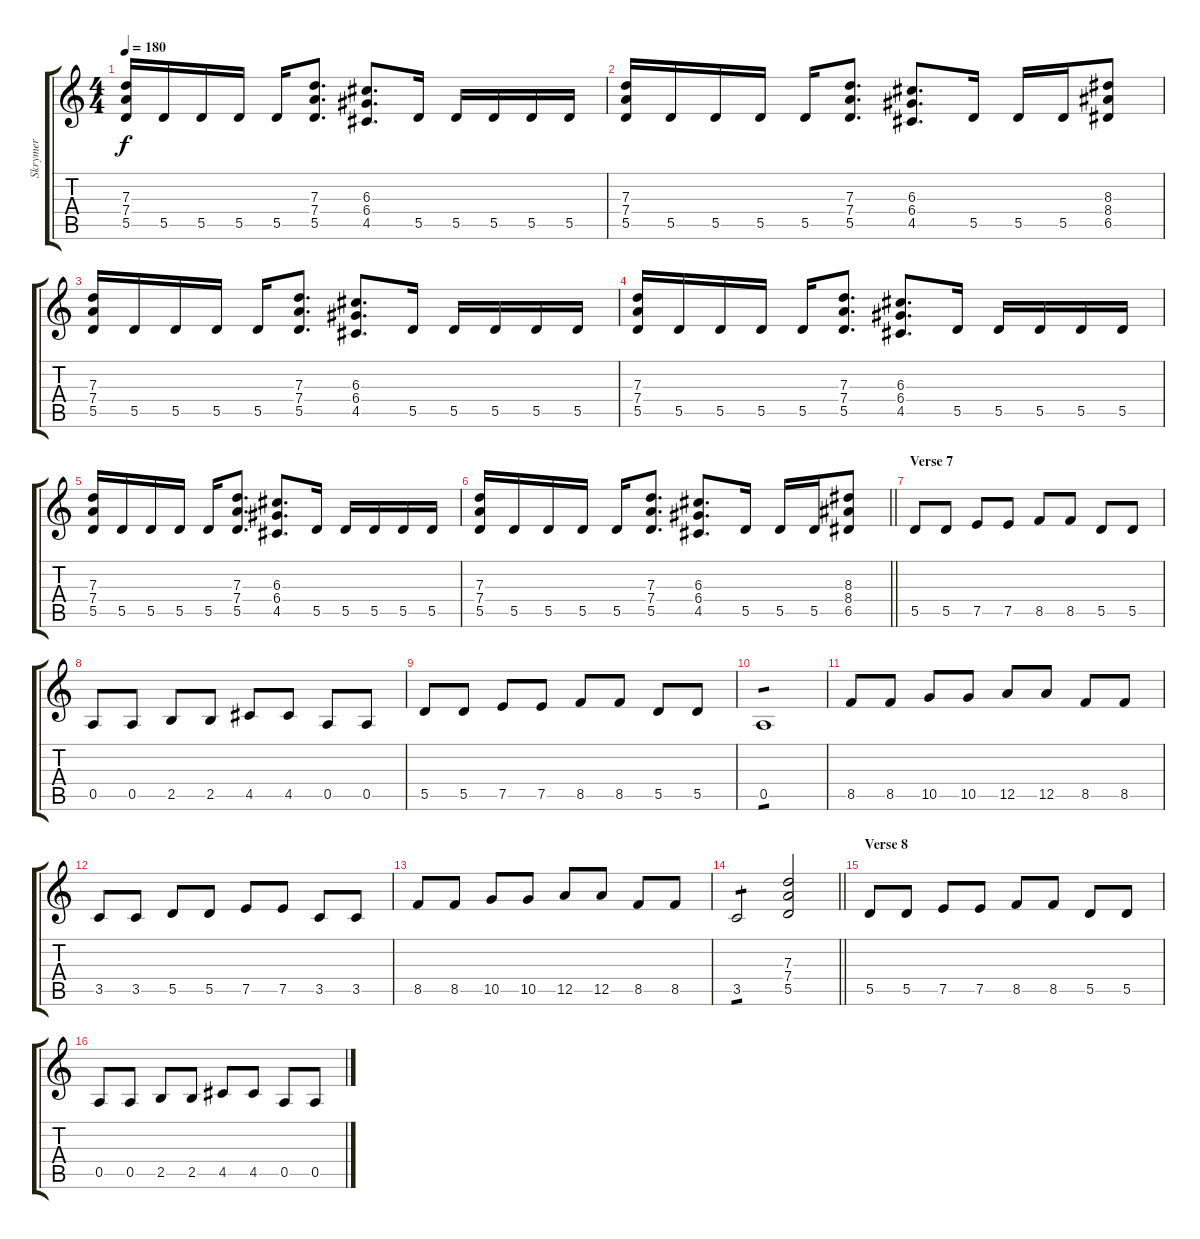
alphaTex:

\track ("Skrymer" "Skrymer") {instrument distortionguitar}
\staff {score tabs}
\tuning (E4 B3 G3 D3 A2 E2) {hide}
\ts (4 4)
\tempo 180
\clef g2
\ks c
(7.3 7.4 5.5).16{dy f} 5.5.16 5.5.16 5.5.16 5.5.16 (7.3 7.4 5.5).8{d} (6.3 6.4 4.5).8{d} 5.5.16 5.5.16 5.5.16 5.5.16 5.5.16 |
(7.3 7.4 5.5).16 5.5.16 5.5.16 5.5.16 5.5.16 (7.3 7.4 5.5).8{d} (6.3 6.4 4.5).8{d} 5.5.16 5.5.16 5.5.16 (8.3 8.4 6.5).8 |
(7.3 7.4 5.5).16 5.5.16 5.5.16 5.5.16 5.5.16 (7.3 7.4 5.5).8{d} (6.3 6.4 4.5).8{d} 5.5.16 5.5.16 5.5.16 5.5.16 5.5.16 |
(7.3 7.4 5.5).16 5.5.16 5.5.16 5.5.16 5.5.16 (7.3 7.4 5.5).8{d} (6.3 6.4 4.5).8{d} 5.5.16 5.5.16 5.5.16 5.5.16 5.5.16 |
(7.3 7.4 5.5).16 5.5.16 5.5.16 5.5.16 5.5.16 (7.3 7.4 5.5).8{d} (6.3 6.4 4.5).8{d} 5.5.16 5.5.16 5.5.16 5.5.16 5.5.16 |
\barLineRight lightlight
(7.3 7.4 5.5).16 5.5.16 5.5.16 5.5.16 5.5.16 (7.3 7.4 5.5).8{d} (6.3 6.4 4.5).8{d} 5.5.16 5.5.16 5.5.16 (8.3 8.4 6.5).8 |
\section ("" "Verse 7")
5.5.8 5.5.8 7.5.8 7.5.8 8.5.8 8.5.8 5.5.8 5.5.8 |
0.5.8 0.5.8 2.5.8 2.5.8 4.5.8 4.5.8 0.5.8 0.5.8 |
5.5.8 5.5.8 7.5.8 7.5.8 8.5.8 8.5.8 5.5.8 5.5.8 |
0.5.1{tp 1} |
8.5.8 8.5.8 10.5.8 10.5.8 12.5.8 12.5.8 8.5.8 8.5.8 |
3.5.8 3.5.8 5.5.8 5.5.8 7.5.8 7.5.8 3.5.8 3.5.8 |
8.5.8 8.5.8 10.5.8 10.5.8 12.5.8 12.5.8 8.5.8 8.5.8 |
\barLineRight lightlight
3.5.2{tp 1} (7.3 7.4 5.5).2 |
\section ("" "Verse 8")
5.5.8 5.5.8 7.5.8 7.5.8 8.5.8 8.5.8 5.5.8 5.5.8 |
0.5.8 0.5.8 2.5.8 2.5.8 4.5.8 4.5.8 0.5.8 0.5.8
